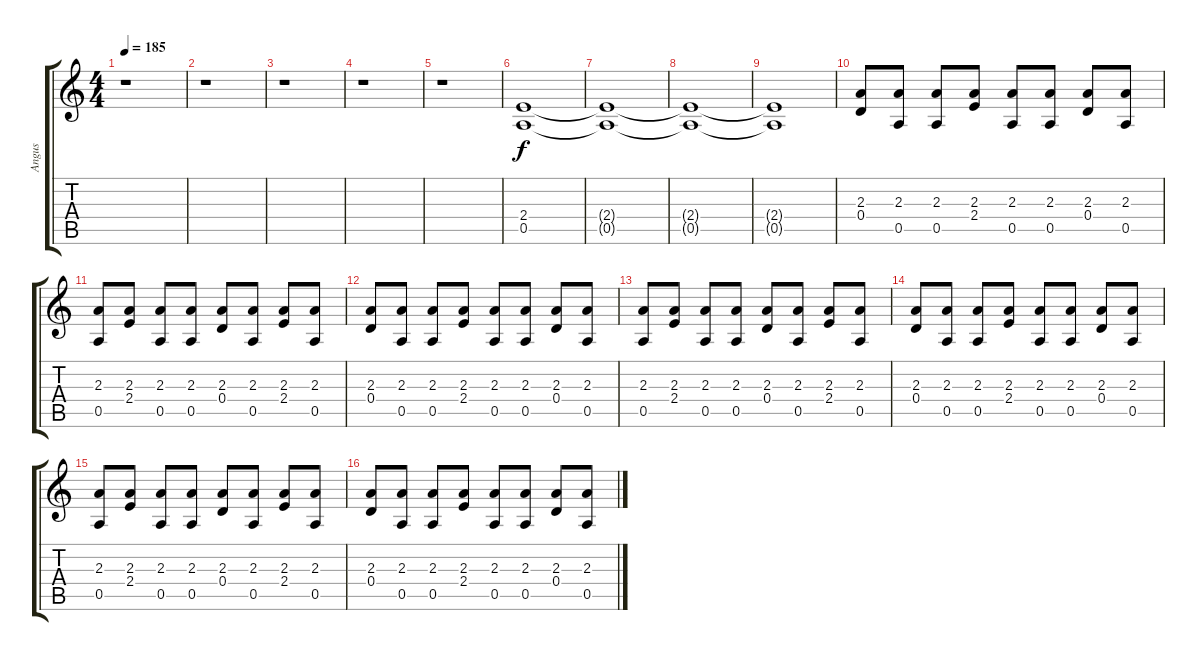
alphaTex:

\track ("Angus" "Angus") {instrument distortionguitar}
\staff {score tabs}
\tuning (E4 B3 G3 D3 A2 E2) {hide}
\ts (4 4)
\tempo 185
\clef g2
\ks c
r.1{dy f instrument distortionguitar} |
r.1 |
r.1 |
r.1 |
r.1 |
(2.4 0.5).1 |
(2.4{t} 0.5{t}).1 |
(2.4{t} 0.5{t}).1 |
(2.4{t} 0.5{t}).1 |
(2.3 0.4).8 (2.3 0.5).8 (2.3 0.5).8 (2.3 2.4).8 (2.3 0.5).8 (2.3 0.5).8 (2.3 0.4).8 (2.3 0.5).8 |
(2.3 0.5).8 (2.3 2.4).8 (2.3 0.5).8 (2.3 0.5).8 (2.3 0.4).8 (2.3 0.5).8 (2.3 2.4).8 (2.3 0.5).8 |
(2.3 0.4).8 (2.3 0.5).8 (2.3 0.5).8 (2.3 2.4).8 (2.3 0.5).8 (2.3 0.5).8 (2.3 0.4).8 (2.3 0.5).8 |
(2.3 0.5).8 (2.3 2.4).8 (2.3 0.5).8 (2.3 0.5).8 (2.3 0.4).8 (2.3 0.5).8 (2.3 2.4).8 (2.3 0.5).8 |
(2.3 0.4).8 (2.3 0.5).8 (2.3 0.5).8 (2.3 2.4).8 (2.3 0.5).8 (2.3 0.5).8 (2.3 0.4).8 (2.3 0.5).8 |
(2.3 0.5).8 (2.3 2.4).8 (2.3 0.5).8 (2.3 0.5).8 (2.3 0.4).8 (2.3 0.5).8 (2.3 2.4).8 (2.3 0.5).8 |
(2.3 0.4).8 (2.3 0.5).8 (2.3 0.5).8 (2.3 2.4).8 (2.3 0.5).8 (2.3 0.5).8 (2.3 0.4).8 (2.3 0.5).8
